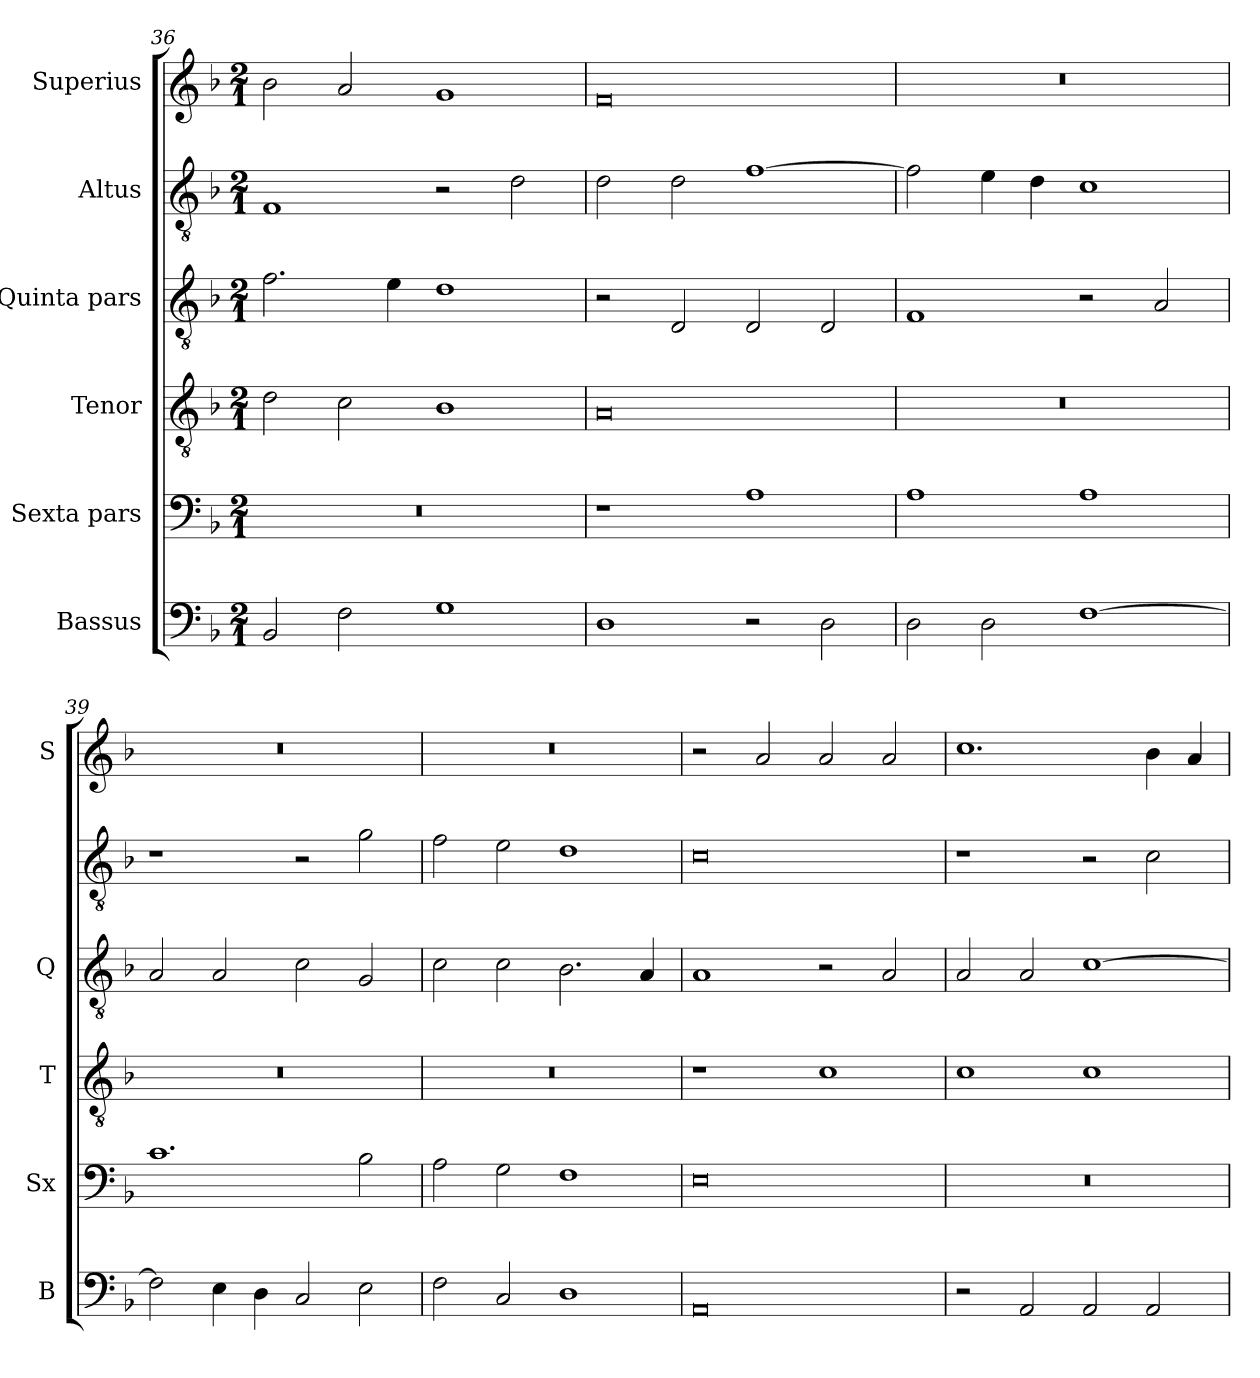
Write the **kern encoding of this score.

**kern	**kern	**kern	**kern	**kern	**kern
*part6	*part5	*part4	*part3	*part2	*part1
*staff6	*staff5	*staff4	*staff3	*staff2	*staff1
*I"Bassus	*I"Sexta pars	*I"Tenor	*I"Quinta pars	*I"Altus	*I"Superius
*I'B	*I'Sx	*I'T	*I'Q	*	*I'S
*clefF4	*clefF4	*clefGv2	*clefGv2	*clefGv2	*clefG2
*k[b-]	*k[b-]	*k[b-]	*k[b-]	*k[b-]	*k[b-]
*M2/1	*M2/1	*M2/1	*M2/1	*M2/1	*M2/1
=36	=36	=36	=36	=36	=36
2BB-/	0r	2d\	2.f\	1F	2b-\
2F\	.	2c\	.	.	2a/
.	.	.	4e\	.	.
1G	.	1B-	1d	2r	1g
.	.	.	.	2d\	.
=37	=37	=37	=37	=37	=37
1D	1r	0A	2r	2d\	0f
.	.	.	2D/	2d\	.
2r	1A	.	2D/	[1f	.
2D\	.	.	2D/	.	.
=38	=38	=38	=38	=38	=38
2D\	1A	0r	1F	2f\]	0r
2D\	.	.	.	4e\	.
.	.	.	.	4d\	.
[1F	1A	.	2r	1c	.
.	.	.	2A/	.	.
=39	=39	=39	=39	=39	=39
2F\]	1.c	0r	2A/	1r	0r
4E\	.	.	2A/	.	.
4D\	.	.	.	.	.
2C/	.	.	2c\	2r	.
2E\	2B-\	.	2G/	2g\	.
=40	=40	=40	=40	=40	=40
2F\	2A\	0r	2c\	2f\	0r
2C/	2G\	.	2c\	2e\	.
1D	1F	.	2.B-\	1d	.
.	.	.	4A/	.	.
=41	=41	=41	=41	=41	=41
0AA	0E	1r	1A	0c	2r
.	.	.	.	.	2a/
.	.	1c	2r	.	2a/
.	.	.	2A/	.	2a/
=42	=42	=42	=42	=42	=42
2r	0r	1c	2A/	1r	1.cc
2AA/	.	.	2A/	.	.
2AA/	.	1c	[1c	2r	.
2AA/	.	.	.	2c\	4b-\
.	.	.	.	.	4a/
=	=	=	=	=	=
*-	*-	*-	*-	*-	*-
